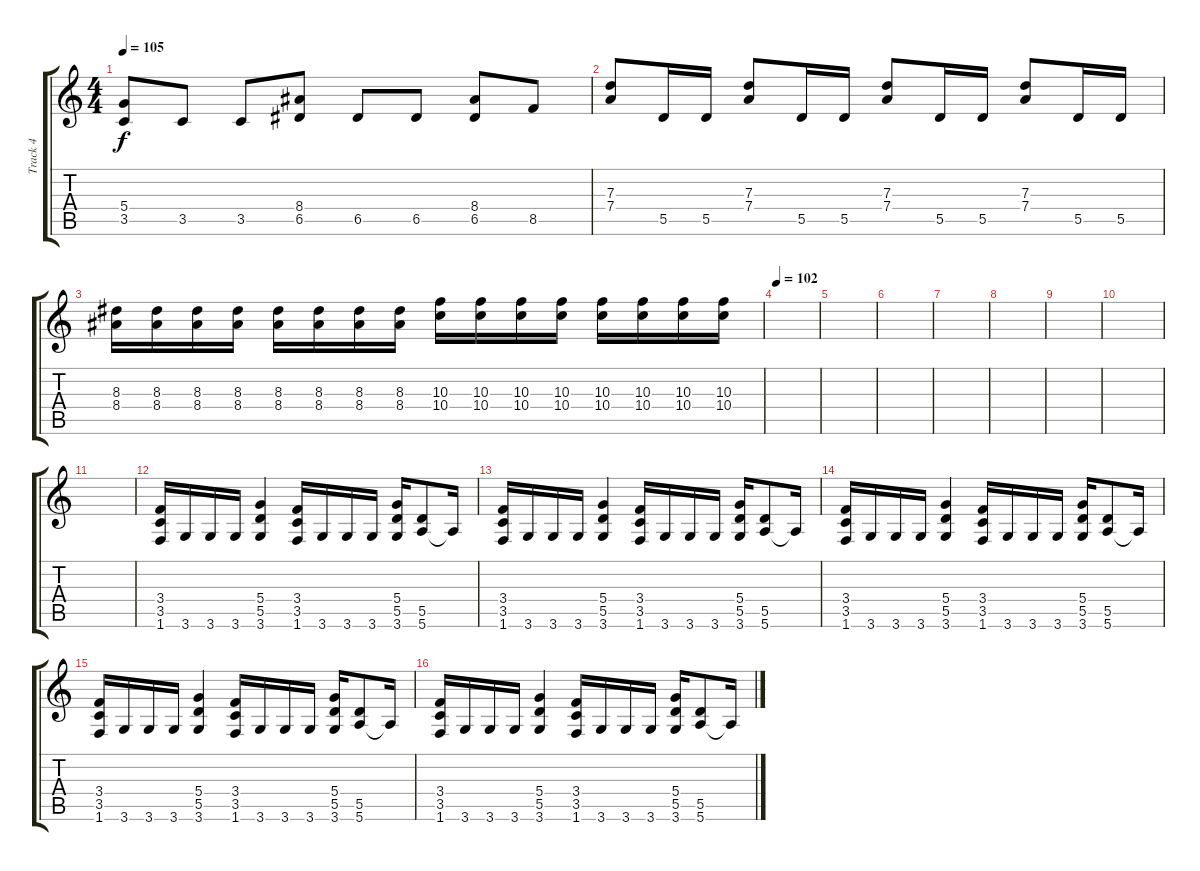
\track ("Track 4" "Track 4") {instrument distortionguitar}
\staff {score tabs}
\tuning (E4 B3 G3 D3 A2 E2) {hide}
\ts (4 4)
\tempo 105
\clef g2
\ks c
(5.4 3.5).8{dy f} 3.5.8 3.5.8 (8.4 6.5).8 6.5.8 6.5.8 (8.4 6.5).8 8.5.8 |
(7.3 7.4).8 5.5.16 5.5.16 (7.3 7.4).8 5.5.16 5.5.16 (7.3 7.4).8 5.5.16 5.5.16 (7.3 7.4).8 5.5.16 5.5.16 |
(8.3 8.4).16 (8.3 8.4).16 (8.3 8.4).16 (8.3 8.4).16 (8.3 8.4).16 (8.3 8.4).16 (8.3 8.4).16 (8.3 8.4).16 (10.3 10.4).16 (10.3 10.4).16 (10.3 10.4).16 (10.3 10.4).16 (10.3 10.4).16 (10.3 10.4).16 (10.3 10.4).16 (10.3 10.4).16 |
\tempo 97
\tempo 102
|
|
|
|
|
|
|
|
(3.4 3.5 1.6).16 3.6.16 3.6.16 3.6.16 (5.4 5.5 3.6).4 (3.4 3.5 1.6).16 3.6.16 3.6.16 3.6.16 (5.4 5.5 3.6).16 (5.5 5.6).8 5.6{t}.16 |
(3.4 3.5 1.6).16 3.6.16 3.6.16 3.6.16 (5.4 5.5 3.6).4 (3.4 3.5 1.6).16 3.6.16 3.6.16 3.6.16 (5.4 5.5 3.6).16 (5.5 5.6).8 5.6{t}.16 |
(3.4 3.5 1.6).16 3.6.16 3.6.16 3.6.16 (5.4 5.5 3.6).4 (3.4 3.5 1.6).16 3.6.16 3.6.16 3.6.16 (5.4 5.5 3.6).16 (5.5 5.6).8 5.6{t}.16 |
(3.4 3.5 1.6).16 3.6.16 3.6.16 3.6.16 (5.4 5.5 3.6).4 (3.4 3.5 1.6).16 3.6.16 3.6.16 3.6.16 (5.4 5.5 3.6).16 (5.5 5.6).8 5.6{t}.16 |
(3.4 3.5 1.6).16 3.6.16 3.6.16 3.6.16 (5.4 5.5 3.6).4 (3.4 3.5 1.6).16 3.6.16 3.6.16 3.6.16 (5.4 5.5 3.6).16 (5.5 5.6).8 5.6{t}.16
